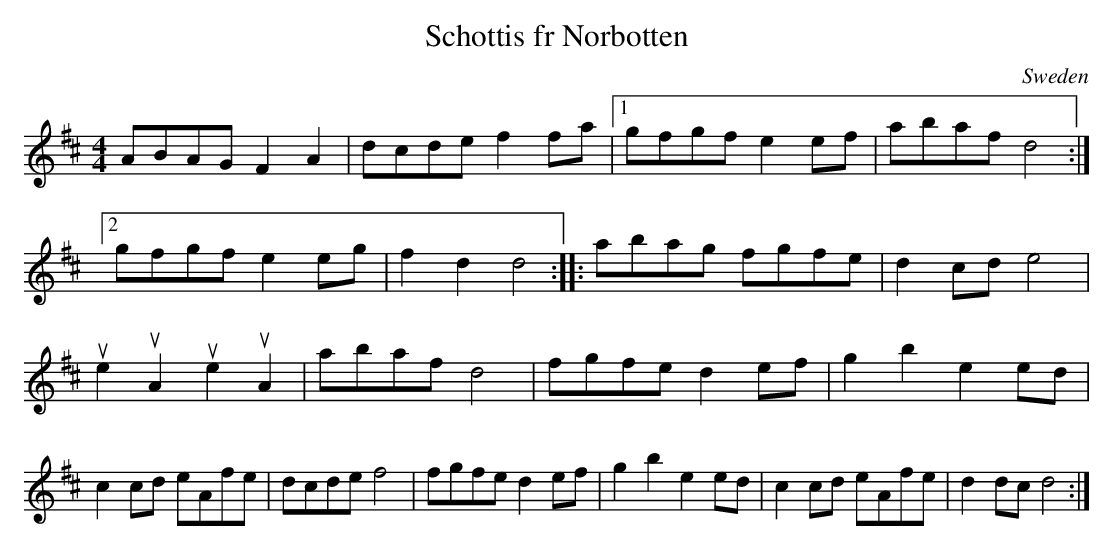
X:1
T:Schottis fr Norbotten
O:Sweden
M:4/4
K:D
ABAG F2A2 | dcde f2fa |1 gfgf e2ef | abaf d4:|2\
gfgf e2eg | f2d2 d4 ::\
abag fgfe | d2cd e4 | ue2uA2ue2uA2 | abaf d4 |\
fgfe d2ef | g2b2 e2ed | c2cd eAfe | dcde f4|\
fgfe d2ef | g2b2 e2ed | c2cd eAfe | d2dc d4 :|
